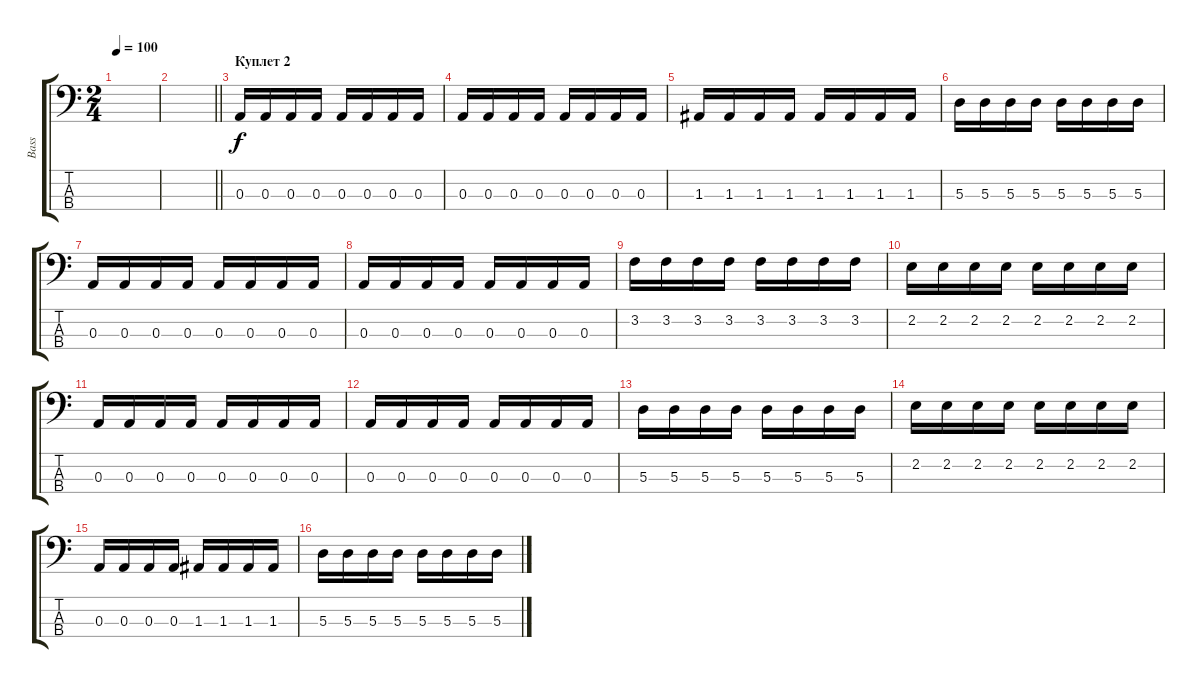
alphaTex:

\track ("Bass" "Bass") {instrument electricbassfinger}
\staff {score tabs}
\tuning (G2 D2 A1 E1) {hide}
\ts (2 4)
\tempo 100
\clef f4
\ks c
|
\barLineRight lightlight
|
\section ("" "Куплет 2")
0.3.16 0.3.16 0.3.16 0.3.16 0.3.16 0.3.16 0.3.16 0.3.16 |
0.3.16 0.3.16 0.3.16 0.3.16 0.3.16 0.3.16 0.3.16 0.3.16 |
1.3.16 1.3.16 1.3.16 1.3.16 1.3.16 1.3.16 1.3.16 1.3.16 |
5.3.16 5.3.16 5.3.16 5.3.16 5.3.16 5.3.16 5.3.16 5.3.16 |
0.3.16 0.3.16 0.3.16 0.3.16 0.3.16 0.3.16 0.3.16 0.3.16 |
0.3.16 0.3.16 0.3.16 0.3.16 0.3.16 0.3.16 0.3.16 0.3.16 |
3.2.16 3.2.16 3.2.16 3.2.16 3.2.16 3.2.16 3.2.16 3.2.16 |
2.2.16 2.2.16 2.2.16 2.2.16 2.2.16 2.2.16 2.2.16 2.2.16 |
0.3.16 0.3.16 0.3.16 0.3.16 0.3.16 0.3.16 0.3.16 0.3.16 |
0.3.16 0.3.16 0.3.16 0.3.16 0.3.16 0.3.16 0.3.16 0.3.16 |
5.3.16 5.3.16 5.3.16 5.3.16 5.3.16 5.3.16 5.3.16 5.3.16 |
2.2.16 2.2.16 2.2.16 2.2.16 2.2.16 2.2.16 2.2.16 2.2.16 |
0.3.16 0.3.16 0.3.16 0.3.16 1.3.16 1.3.16 1.3.16 1.3.16 |
5.3.16 5.3.16 5.3.16 5.3.16 5.3.16 5.3.16 5.3.16 5.3.16
